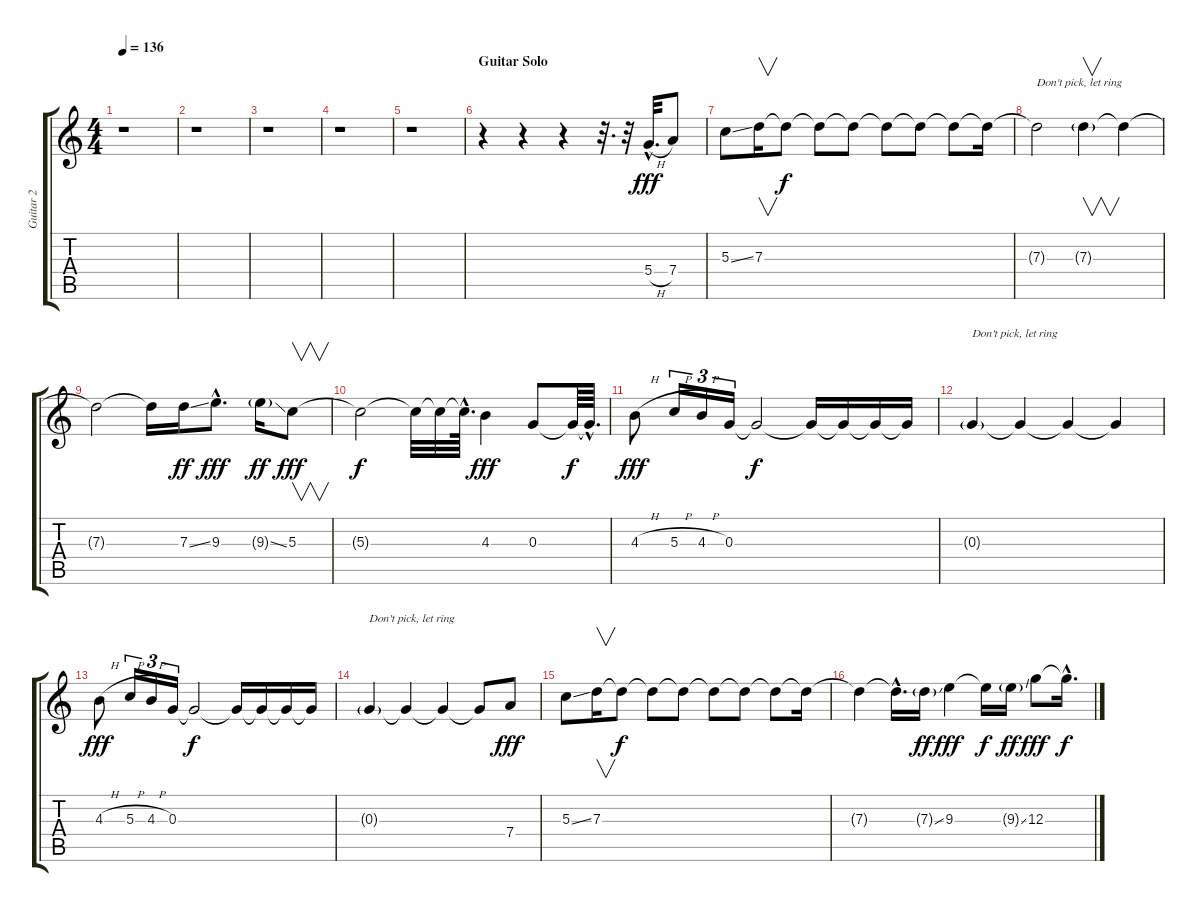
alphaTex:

\track ("Guitar 2" "Guitar 2") {instrument distortionguitar}
\staff {score tabs}
\tuning (E4 B3 G3 D3 A2 E2) {hide}
\ts (4 4)
\tempo 136
\clef g2
\ks c
r.1{dy f} |
r.1 |
r.1 |
r.1 |
r.1{volume 16 instrument distortionguitar} |
\section ("" "Guitar Solo")
r.4 r.4 r.4 r.32{d} r.32 5.4{h hac}.32{d dy fff volume 16} 7.4.8 |
5.3{ss}.8 7.3.16{v} 7.3{t}.8{dy f} 7.3{t}.8 7.3{t}.8 7.3{t}.8 7.3{t}.8 7.3{t}.8 7.3{t}.16 |
7.3{t}.2{txt "Don't pick, let ring"} 7.3{g}.4{v} 7.3{t}.4 |
7.3{t}.2 7.3{t}.16 7.3{ss}.16{dy ff} 9.3{hac}.8{d dy fff} 9.3{ss g}.16{dy ff} 5.3.8{v dy fff} |
5.3{t}.2{dy f} 5.3{t}.32 5.3{t}.32 5.3{hac t}.64{d} 4.3.4{dy fff} 0.3.8 0.3{t}.64{dy f} 0.3{hac t}.64{d} |
4.3{h}.8{dy fff} 5.3{h}.16{tu (3 2)} 4.3{h}.16{tu (3 2)} 0.3.16{tu (3 2)} 0.3{t}.2{dy f} 0.3{t}.16 0.3{t}.16 0.3{t}.16 0.3{t}.16 |
0.3{g}.4{txt "Don't pick, let ring"} 0.3{t}.4 0.3{t}.4 0.3{t}.4 |
4.3{h}.8{dy fff} 5.3{h}.16{tu (3 2)} 4.3{h}.16{tu (3 2)} 0.3.16{tu (3 2)} 0.3{t}.2{dy f} 0.3{t}.16 0.3{t}.16 0.3{t}.16 0.3{t}.16 |
0.3{g}.4{txt "Don't pick, let ring"} 0.3{t}.4 0.3{t}.4 0.3{t}.8 7.4.8{dy fff} |
5.3{ss}.8 7.3.16{v} 7.3{t}.8{dy f} 7.3{t}.8 7.3{t}.8 7.3{t}.8 7.3{t}.8 7.3{t}.8 7.3{t}.16 |
7.3{t}.4 7.3{hac t}.16{d} 7.3{ss g}.16{dy ff} 9.3.4{dy fff} 9.3{t}.16{dy f} 9.3{ss g}.16{dy ff} 12.3.8{dy fff} 12.3{hac t}.16{d dy f}
